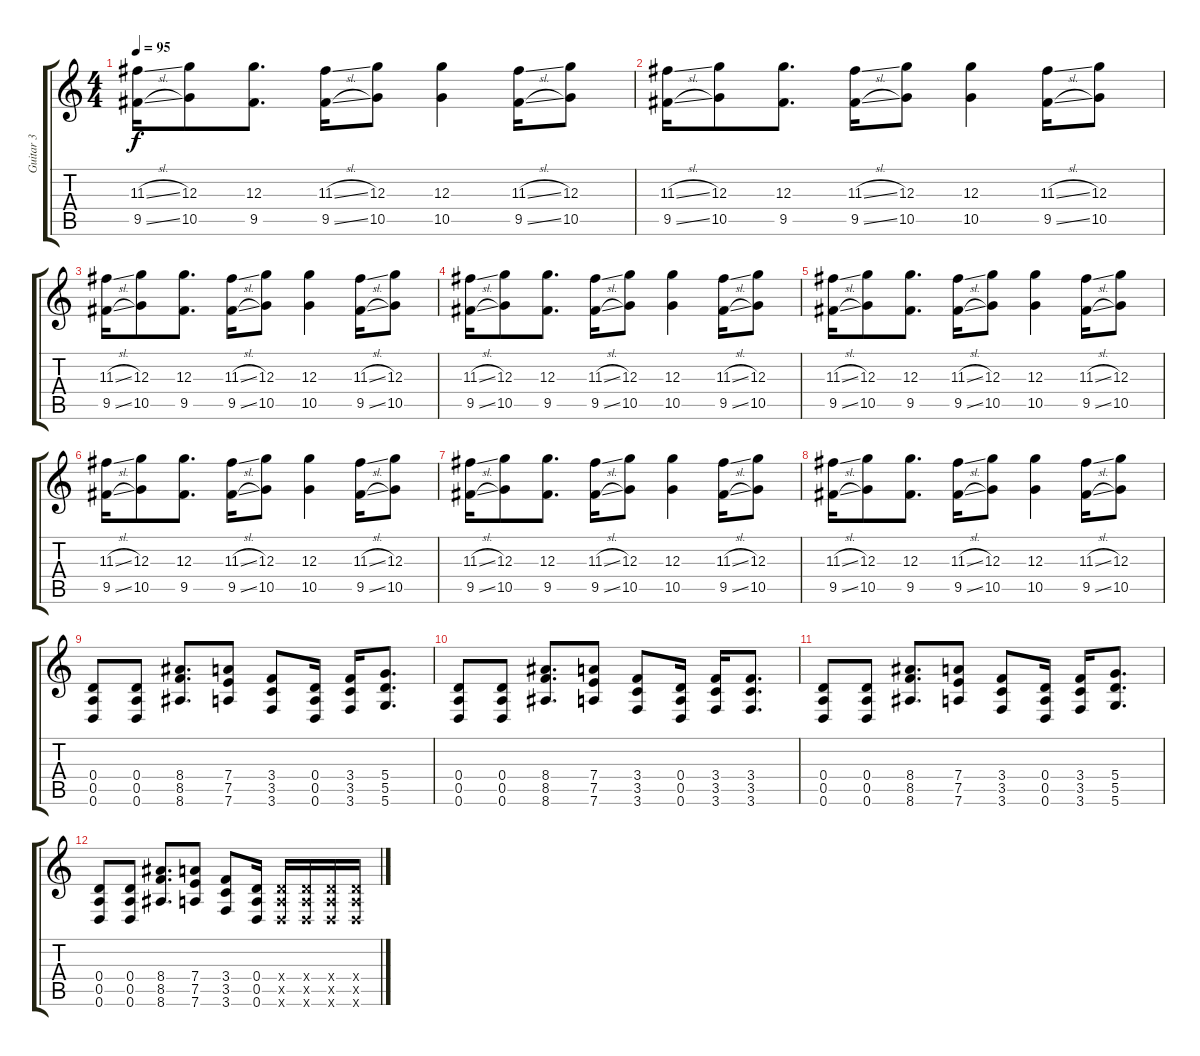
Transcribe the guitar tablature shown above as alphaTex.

\track ("Guitar 3" "Guitar 3") {instrument distortionguitar}
\staff {score tabs}
\tuning (E4 B3 G3 D3 A2 D2) {hide}
\ts (4 4)
\tempo 95
\clef g2
\ks c
(11.3{sl} 9.5{sl}).16{dy f} (12.3 10.5).8 (12.3 9.5).8{d} (11.3{sl} 9.5{sl}).16 (12.3 10.5).8 (12.3 10.5).4 (11.3{sl} 9.5{sl}).16 (12.3 10.5).8 |
(11.3{sl} 9.5{sl}).16 (12.3 10.5).8 (12.3 9.5).8{d} (11.3{sl} 9.5{sl}).16 (12.3 10.5).8 (12.3 10.5).4 (11.3{sl} 9.5{sl}).16 (12.3 10.5).8 |
(11.3{sl} 9.5{sl}).16 (12.3 10.5).8 (12.3 9.5).8{d} (11.3{sl} 9.5{sl}).16 (12.3 10.5).8 (12.3 10.5).4 (11.3{sl} 9.5{sl}).16 (12.3 10.5).8 |
(11.3{sl} 9.5{sl}).16 (12.3 10.5).8 (12.3 9.5).8{d} (11.3{sl} 9.5{sl}).16 (12.3 10.5).8 (12.3 10.5).4 (11.3{sl} 9.5{sl}).16 (12.3 10.5).8 |
(11.3{sl} 9.5{sl}).16 (12.3 10.5).8 (12.3 9.5).8{d} (11.3{sl} 9.5{sl}).16 (12.3 10.5).8 (12.3 10.5).4 (11.3{sl} 9.5{sl}).16 (12.3 10.5).8 |
(11.3{sl} 9.5{sl}).16 (12.3 10.5).8 (12.3 9.5).8{d} (11.3{sl} 9.5{sl}).16 (12.3 10.5).8 (12.3 10.5).4 (11.3{sl} 9.5{sl}).16 (12.3 10.5).8 |
(11.3{sl} 9.5{sl}).16 (12.3 10.5).8 (12.3 9.5).8{d} (11.3{sl} 9.5{sl}).16 (12.3 10.5).8 (12.3 10.5).4 (11.3{sl} 9.5{sl}).16 (12.3 10.5).8 |
(11.3{sl} 9.5{sl}).16 (12.3 10.5).8 (12.3 9.5).8{d} (11.3{sl} 9.5{sl}).16 (12.3 10.5).8 (12.3 10.5).4 (11.3{sl} 9.5{sl}).16 (12.3 10.5).8 |
(0.4 0.5 0.6).8 (0.4 0.5 0.6).8 (8.4 8.5 8.6).8{d} (7.4 7.5 7.6).8 (3.4 3.5 3.6).8 (0.4 0.5 0.6).16 (3.4 3.5 3.6).16 (5.4 5.5 5.6).8{d} |
(0.4 0.5 0.6).8 (0.4 0.5 0.6).8 (8.4 8.5 8.6).8{d} (7.4 7.5 7.6).8 (3.4 3.5 3.6).8 (0.4 0.5 0.6).16 (3.4 3.5 3.6).16 (3.4 3.5 3.6).8{d} |
(0.4 0.5 0.6).8 (0.4 0.5 0.6).8 (8.4 8.5 8.6).8{d} (7.4 7.5 7.6).8 (3.4 3.5 3.6).8 (0.4 0.5 0.6).16 (3.4 3.5 3.6).16 (5.4 5.5 5.6).8{d} |
(0.4 0.5 0.6).8 (0.4 0.5 0.6).8 (8.4 8.5 8.6).8{d} (7.4 7.5 7.6).8 (3.4 3.5 3.6).8 (0.4 0.5 0.6).16 (0.4{x} 0.5{x} 0.6{x}).16 (0.4{x} 0.5{x} 0.6{x}).16 (0.4{x} 0.5{x} 0.6{x}).16 (0.4{x} 0.5{x} 0.6{x}).16
